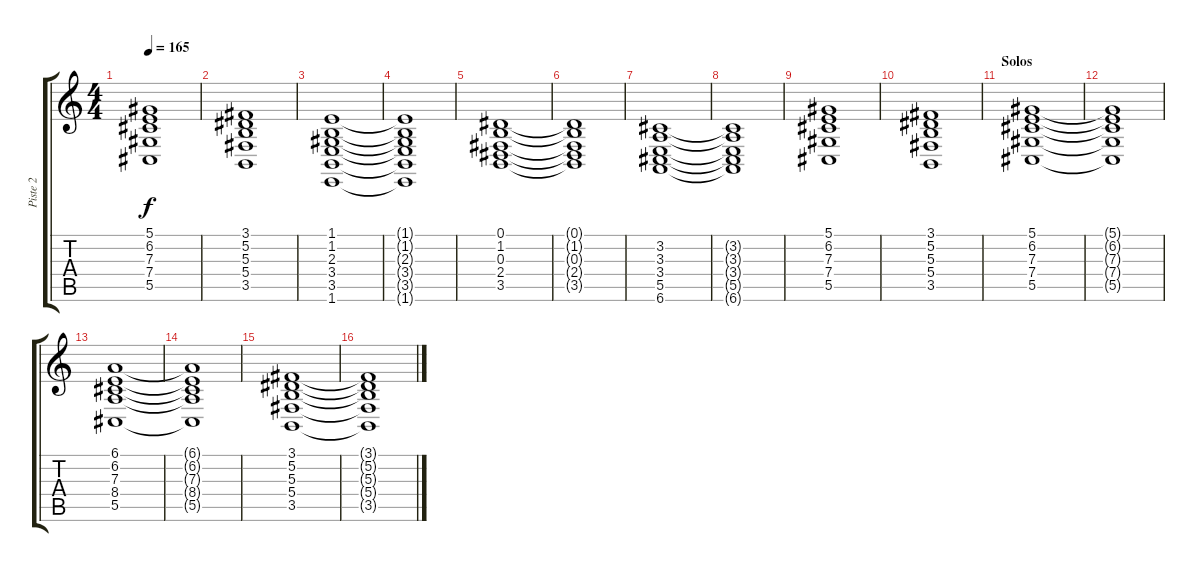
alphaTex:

\track ("Piste 2" "Piste 2") {instrument stringensemble1}
\staff {score tabs}
\tuning (Eb4 Bb3 Gb3 Db3 Ab2 Eb2) {hide}
\ts (4 4)
\tempo 165
\clef g2
\ks c
(5.1 6.2 7.3 7.4 5.5).1{dy f} |
(3.1 5.2 5.3 5.4 3.5).1 |
(1.1 1.2 2.3 3.4 3.5 1.6).1 |
(1.1{t} 1.2{t} 2.3{t} 3.4{t} 3.5{t} 1.6{t}).1 |
(0.1 1.2 0.3 2.4 3.5).1 |
(0.1{t} 1.2{t} 0.3{t} 2.4{t} 3.5{t}).1 |
(3.2 3.3 3.4 5.5 6.6).1 |
(3.2{t} 3.3{t} 3.4{t} 5.5{t} 6.6{t}).1 |
(5.1 6.2 7.3 7.4 5.5).1 |
(3.1 5.2 5.3 5.4 3.5).1 |
\section ("" "Solos")
(5.1 6.2 7.3 7.4 5.5).1 |
(5.1{t} 6.2{t} 7.3{t} 7.4{t} 5.5{t}).1 |
(6.1 6.2 7.3 8.4 5.5).1 |
(6.1{t} 6.2{t} 7.3{t} 8.4{t} 5.5{t}).1 |
(3.1 5.2 5.3 5.4 3.5).1 |
(3.1{t} 5.2{t} 5.3{t} 5.4{t} 3.5{t}).1
